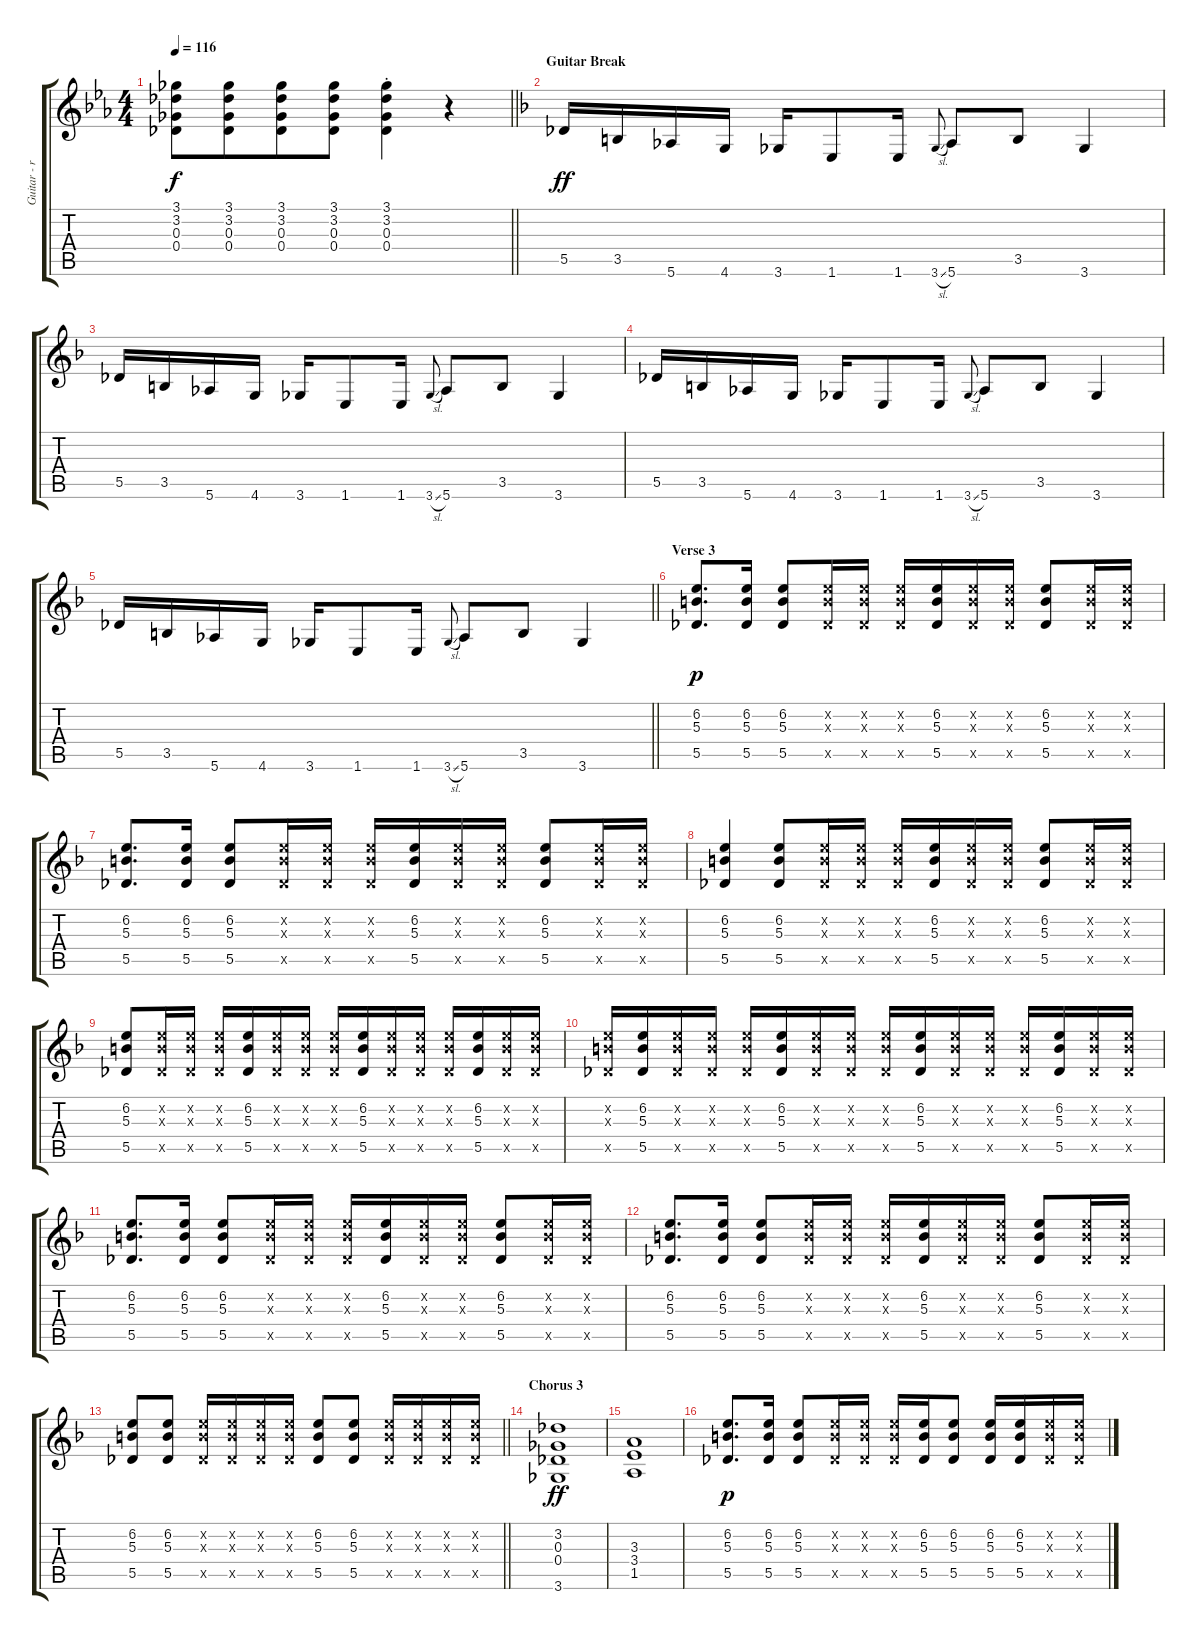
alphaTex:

\track ("Guitar - rhythm - left" "Guitar - r") {instrument distortionguitar}
\staff {score tabs}
\tuning (Eb4 Bb3 Gb3 Db3 Ab2 Eb2) {hide}
\ts (4 4)
\tempo 116
\clef g2
\barLineRight lightlight
\ks eb
(3.1 3.2 0.3 0.4).8{dy f} (3.1 3.2 0.3 0.4).8{beam merge} (3.1 3.2 0.3 0.4).8 (3.1 3.2 0.3 0.4).8 (3.1{st} 3.2{st} 0.3{st} 0.4{st}).4 r.4 |
\section ("" "Guitar Break")
\ks f
5.5.16{dy ff volume 8 instrument distortionguitar} 3.5.16 5.6.16 4.6.16 3.6.16 1.6.8 1.6.16 3.6{sl}.8{gr onbeat} 5.6.8 3.5.8 3.6.4 |
5.5.16 3.5.16 5.6.16 4.6.16 3.6.16 1.6.8 1.6.16 3.6{sl}.8{gr onbeat} 5.6.8 3.5.8 3.6.4 |
5.5.16 3.5.16 5.6.16 4.6.16 3.6.16 1.6.8 1.6.16 3.6{sl}.8{gr onbeat} 5.6.8 3.5.8 3.6.4 |
\barLineRight lightlight
5.5.16 3.5.16 5.6.16 4.6.16 3.6.16 1.6.8 1.6.16 3.6{sl}.8{gr onbeat} 5.6.8 3.5.8 3.6.4 |
\section ("" "Verse 3")
(6.2 5.3 5.5).8{d dy p instrument distortionguitar} (6.2 5.3 5.5).16 (6.2 5.3 5.5).8 (6.2{x} 5.3{x} 5.5{x}).16 (6.2{x} 5.3{x} 5.5{x}).16 (6.2{x} 5.3{x} 5.5{x}).16 (6.2 5.3 5.5).16 (6.2{x} 5.3{x} 5.5{x}).16 (6.2{x} 5.3{x} 5.5{x}).16 (6.2 5.3 5.5).8 (6.2{x} 5.3{x} 5.5{x}).16 (6.2{x} 5.3{x} 5.5{x}).16 |
(6.2 5.3 5.5).8{d} (6.2 5.3 5.5).16 (6.2 5.3 5.5).8 (6.2{x} 5.3{x} 5.5{x}).16 (6.2{x} 5.3{x} 5.5{x}).16 (6.2{x} 5.3{x} 5.5{x}).16 (6.2 5.3 5.5).16 (6.2{x} 5.3{x} 5.5{x}).16 (6.2{x} 5.3{x} 5.5{x}).16 (6.2 5.3 5.5).8 (6.2{x} 5.3{x} 5.5{x}).16 (6.2{x} 5.3{x} 5.5{x}).16 |
(6.2 5.3 5.5).4 (6.2 5.3 5.5).8 (6.2{x} 5.3{x} 5.5{x}).16 (6.2{x} 5.3{x} 5.5{x}).16 (6.2{x} 5.3{x} 5.5{x}).16 (6.2 5.3 5.5).16 (6.2{x} 5.3{x} 5.5{x}).16 (6.2{x} 5.3{x} 5.5{x}).16 (6.2 5.3 5.5).8 (6.2{x} 5.3{x} 5.5{x}).16 (6.2{x} 5.3{x} 5.5{x}).16 |
(6.2 5.3 5.5).8 (6.2{x} 5.3{x} 5.5{x}).16 (6.2{x} 5.3{x} 5.5{x}).16 (6.2{x} 5.3{x} 5.5{x}).16 (6.2 5.3 5.5).16 (6.2{x} 5.3{x} 5.5{x}).16 (6.2{x} 5.3{x} 5.5{x}).16 (6.2{x} 5.3{x} 5.5{x}).16 (6.2 5.3 5.5).16 (6.2{x} 5.3{x} 5.5{x}).16 (6.2{x} 5.3{x} 5.5{x}).16 (6.2{x} 5.3{x} 5.5{x}).16 (6.2 5.3 5.5).16 (6.2{x} 5.3{x} 5.5{x}).16 (6.2{x} 5.3{x} 5.5{x}).16 |
(6.2{x} 5.3{x} 5.5{x}).16 (6.2 5.3 5.5).16 (6.2{x} 5.3{x} 5.5{x}).16 (6.2{x} 5.3{x} 5.5{x}).16 (6.2{x} 5.3{x} 5.5{x}).16 (6.2 5.3 5.5).16 (6.2{x} 5.3{x} 5.5{x}).16 (6.2{x} 5.3{x} 5.5{x}).16 (6.2{x} 5.3{x} 5.5{x}).16 (6.2 5.3 5.5).16 (6.2{x} 5.3{x} 5.5{x}).16 (6.2{x} 5.3{x} 5.5{x}).16 (6.2{x} 5.3{x} 5.5{x}).16 (6.2 5.3 5.5).16 (6.2{x} 5.3{x} 5.5{x}).16 (6.2{x} 5.3{x} 5.5{x}).16 |
(6.2 5.3 5.5).8{d} (6.2 5.3 5.5).16 (6.2 5.3 5.5).8 (6.2{x} 5.3{x} 5.5{x}).16 (6.2{x} 5.3{x} 5.5{x}).16 (6.2{x} 5.3{x} 5.5{x}).16 (6.2 5.3 5.5).16 (6.2{x} 5.3{x} 5.5{x}).16 (6.2{x} 5.3{x} 5.5{x}).16 (6.2 5.3 5.5).8 (6.2{x} 5.3{x} 5.5{x}).16 (6.2{x} 5.3{x} 5.5{x}).16 |
(6.2 5.3 5.5).8{d} (6.2 5.3 5.5).16 (6.2 5.3 5.5).8 (6.2{x} 5.3{x} 5.5{x}).16 (6.2{x} 5.3{x} 5.5{x}).16 (6.2{x} 5.3{x} 5.5{x}).16 (6.2 5.3 5.5).16 (6.2{x} 5.3{x} 5.5{x}).16 (6.2{x} 5.3{x} 5.5{x}).16 (6.2 5.3 5.5).8 (6.2{x} 5.3{x} 5.5{x}).16 (6.2{x} 5.3{x} 5.5{x}).16 |
\barLineRight lightlight
(6.2 5.3 5.5).8 (6.2 5.3 5.5).8 (6.2{x} 5.3{x} 5.5{x}).16 (6.2{x} 5.3{x} 5.5{x}).16 (6.2{x} 5.3{x} 5.5{x}).16 (6.2{x} 5.3{x} 5.5{x}).16 (6.2 5.3 5.5).8 (6.2 5.3 5.5).8 (6.2{x} 5.3{x} 5.5{x}).16 (6.2{x} 5.3{x} 5.5{x}).16 (6.2{x} 5.3{x} 5.5{x}).16 (6.2{x} 5.3{x} 5.5{x}).16 |
\section ("" "Chorus 3")
(3.2 0.3 0.4 3.6).1{dy ff volume 7 instrument distortionguitar} |
(3.3 3.4 1.5).1 |
(6.2 5.3 5.5).8{d dy p instrument distortionguitar} (6.2 5.3 5.5).16 (6.2 5.3 5.5).8 (6.2{x} 5.3{x} 5.5{x}).16 (6.2{x} 5.3{x} 5.5{x}).16 (6.2{x} 5.3{x} 5.5{x}).16 (6.2 5.3 5.5).16 (6.2 5.3 5.5).8 (6.2 5.3 5.5).16 (6.2 5.3 5.5).16 (6.2{x} 5.3{x} 5.5{x}).16 (6.2{x} 5.3{x} 5.5{x}).16
